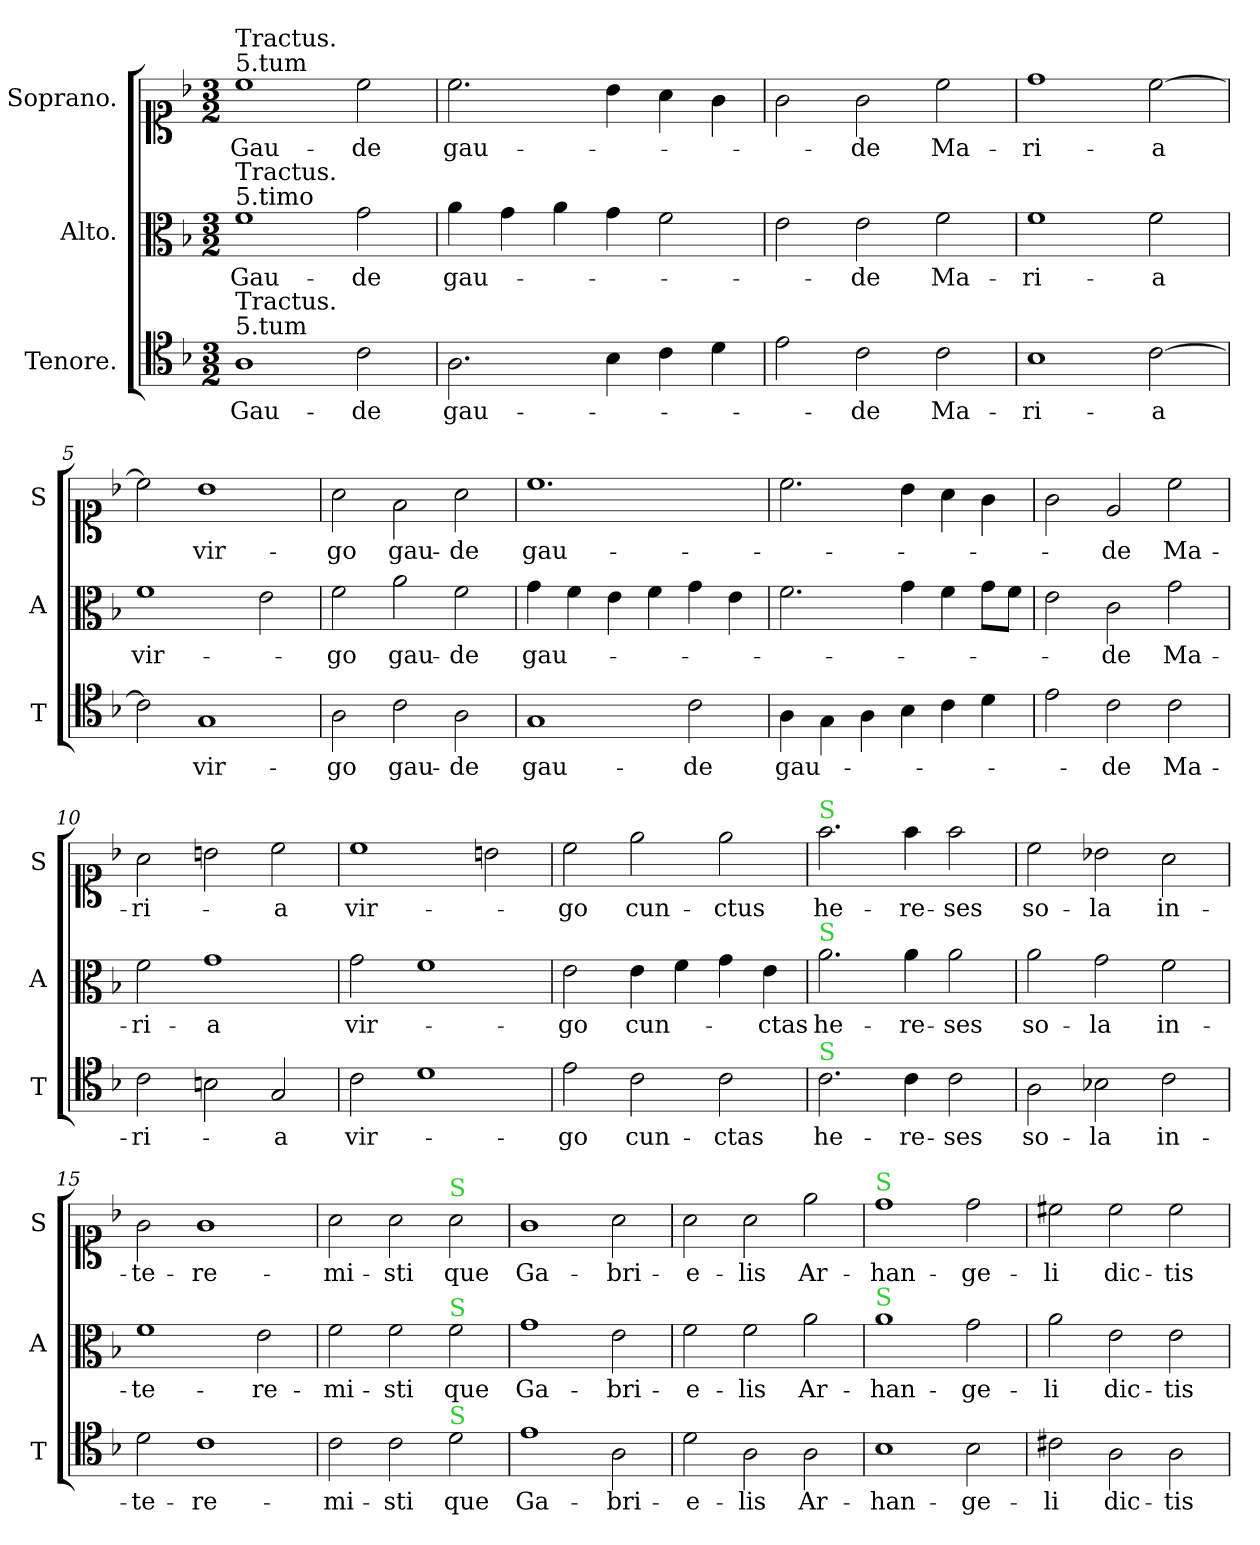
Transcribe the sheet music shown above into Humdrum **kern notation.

**kern	**text	**kern	**text	**kern	**text
*part3	*part3	*part2	*part2	*part1	*part1
*staff3	*staff3	*staff2	*staff2	*staff1	*staff1
*I"Tenore.	*	*I"Alto.	*	*I"Soprano.	*
*I'T	*	*I'A	*	*I'S	*
*clefC4	*	*clefC3	*	*clefC1	*
*k[b-]	*	*k[b-]	*	*k[b-]	*
*M3/2	*	*M3/2	*	*M3/2	*
=1	=1	=1	=1	=1	=1
!	!	!	!	!LO:TX:a:t=5.tum	!
!	!	!	!	!LO:TX:a:t=Tractus.	!
!	!	!LO:TX:a:t=5.timo	!	!	!
!	!	!LO:TX:a:t=Tractus.	!	!	!
!LO:TX:a:t=5.tum	!	!	!	!	!
!LO:TX:a:t=Tractus.	!	!	!	!	!
1A	Gau-	1f	Gau-	1cc	Gau-
2c\	-de	2g\	-de	2cc\	-de
=2	=2	=2	=2	=2	=2
2.A\	gau-	4a\	gau-	2.cc\	gau-
.	.	4g\	.	.	.
.	.	4a\	.	.	.
4B-\	.	4g\	.	4b-\	.
4c\	.	2f\	.	4a\	.
4d\	.	.	.	4g\	.
=3	=3	=3	=3	=3	=3
2e\	.	2e\	.	2g\	.
2c\	-de	2e\	-de	2g\	-de
2c\	Ma-	2f\	Ma-	2cc\	Ma-
=4	=4	=4	=4	=4	=4
1B-	-ri-	1f	-ri-	1dd	-ri-
[2c\	-a	2f\	-a	[2cc\	-a
=5	=5	=5	=5	=5	=5
2c\]	.	1f	vir-	2cc\]	.
1G	vir-	.	.	1b-	vir-
.	.	2e\	.	.	.
=6	=6	=6	=6	=6	=6
2A\	-go	2f\	-go	2a\	-go
2c\	gau-	2a\	gau-	2f\	gau-
2A\	-de	2f\	-de	2a\	-de
=7	=7	=7	=7	=7	=7
1G	gau-	4g\	gau-	1.cc	gau-
.	.	4f\	.	.	.
.	.	4e\	.	.	.
.	.	4f\	.	.	.
2c\	-de	4g\	.	.	.
.	.	4e\	.	.	.
=8	=8	=8	=8	=8	=8
4A\	gau-	2.f\	.	2.cc\	.
4G\	.	.	.	.	.
4A\	.	.	.	.	.
4B-\	.	4g\	.	4b-\	.
4c\	.	4f\	.	4a\	.
4d\	.	8g\L	.	4g\	.
.	.	8f\J	.	.	.
=9	=9	=9	=9	=9	=9
2e\	.	2e\	.	2g\	.
2c\	-de	2c\	-de	2e/	-de
2c\	Ma-	2g\	Ma-	2cc\	Ma-
=10	=10	=10	=10	=10	=10
2c\	-ri-	2f\	-ri-	2a\	-ri-
2Bn\	.	1g	-a	2bn\	.
2G/	-a	.	.	2cc\	-a
=11	=11	=11	=11	=11	=11
2c\	vir-	2g\	vir-	1cc	vir-
1d	.	1f	.	.	.
.	.	.	.	2bn\	.
=12	=12	=12	=12	=12	=12
2e\	-go	2e\	-go	2cc\	-go
2c\	cun-	4e\	cun-	2ee\	cun-
.	.	4f\	.	.	.
2c\	-ctas	4g\	.	2ee\	-ctus
.	.	4e\	-ctas	.	.
=13	=13	=13	=13	=13	=13
!	!	!	!	!LO:TX:a:color=limegreen:t=S	!
!	!	!LO:TX:a:color=limegreen:t=S	!	!	!
!LO:TX:a:color=limegreen:t=S	!	!	!	!	!
2.c\	he-	2.a\	he-	2.ff\	he-
4c\	-re-	4a\	-re-	4ff\	-re-
2c\	-ses	2a\	-ses	2ff\	-ses
=14	=14	=14	=14	=14	=14
2A\	so-	2a\	so-	2cc\	so-
2B-X\	-la	2g\	-la	2b-X\	-la
2c\	in-	2f\	in-	2a\	in-
=15	=15	=15	=15	=15	=15
2d\	-te-	1f	-te-	2g\	-te-
1c	-re-	.	.	1g	-re-
.	.	2e\	-re-	.	.
=16	=16	=16	=16	=16	=16
2c\	-mi-	2f\	-mi-	2a\	-mi-
2c\	-sti	2f\	-sti	2a\	-sti
!	!	!	!	!LO:TX:a:color=limegreen:t=S	!
!	!	!LO:TX:a:color=limegreen:t=S	!	!	!
!LO:TX:a:color=limegreen:t=S	!	!	!	!	!
2d\	que	2f\	que	2a\	que
=17	=17	=17	=17	=17	=17
1e	Ga-	1g	Ga-	1g	Ga-
2A\	-bri-	2e\	-bri-	2a\	-bri-
=18	=18	=18	=18	=18	=18
2d\	-e-	2f\	-e-	2a\	-e-
2A\	-lis	2f\	-lis	2a\	-lis
2A\	Ar-	2a\	Ar-	2ee\	Ar-
=19	=19	=19	=19	=19	=19
!	!	!	!	!LO:TX:a:color=limegreen:t=S	!
!	!	!LO:TX:a:color=limegreen:t=S	!	!	!
1B-	-han-	1a	-han-	1dd	-han-
2B-\	-ge-	2g\	-ge-	2dd\	-ge-
=20	=20	=20	=20	=20	=20
2c#X\	-li	2a\	-li	2cc#X\	-li
2A\	dic-	2e\	dic-	2cc#\	dic-
2A\	-tis	2e\	-tis	2cc#\	-tis
=	=	=	=	=	=
*-	*-	*-	*-	*-	*-
